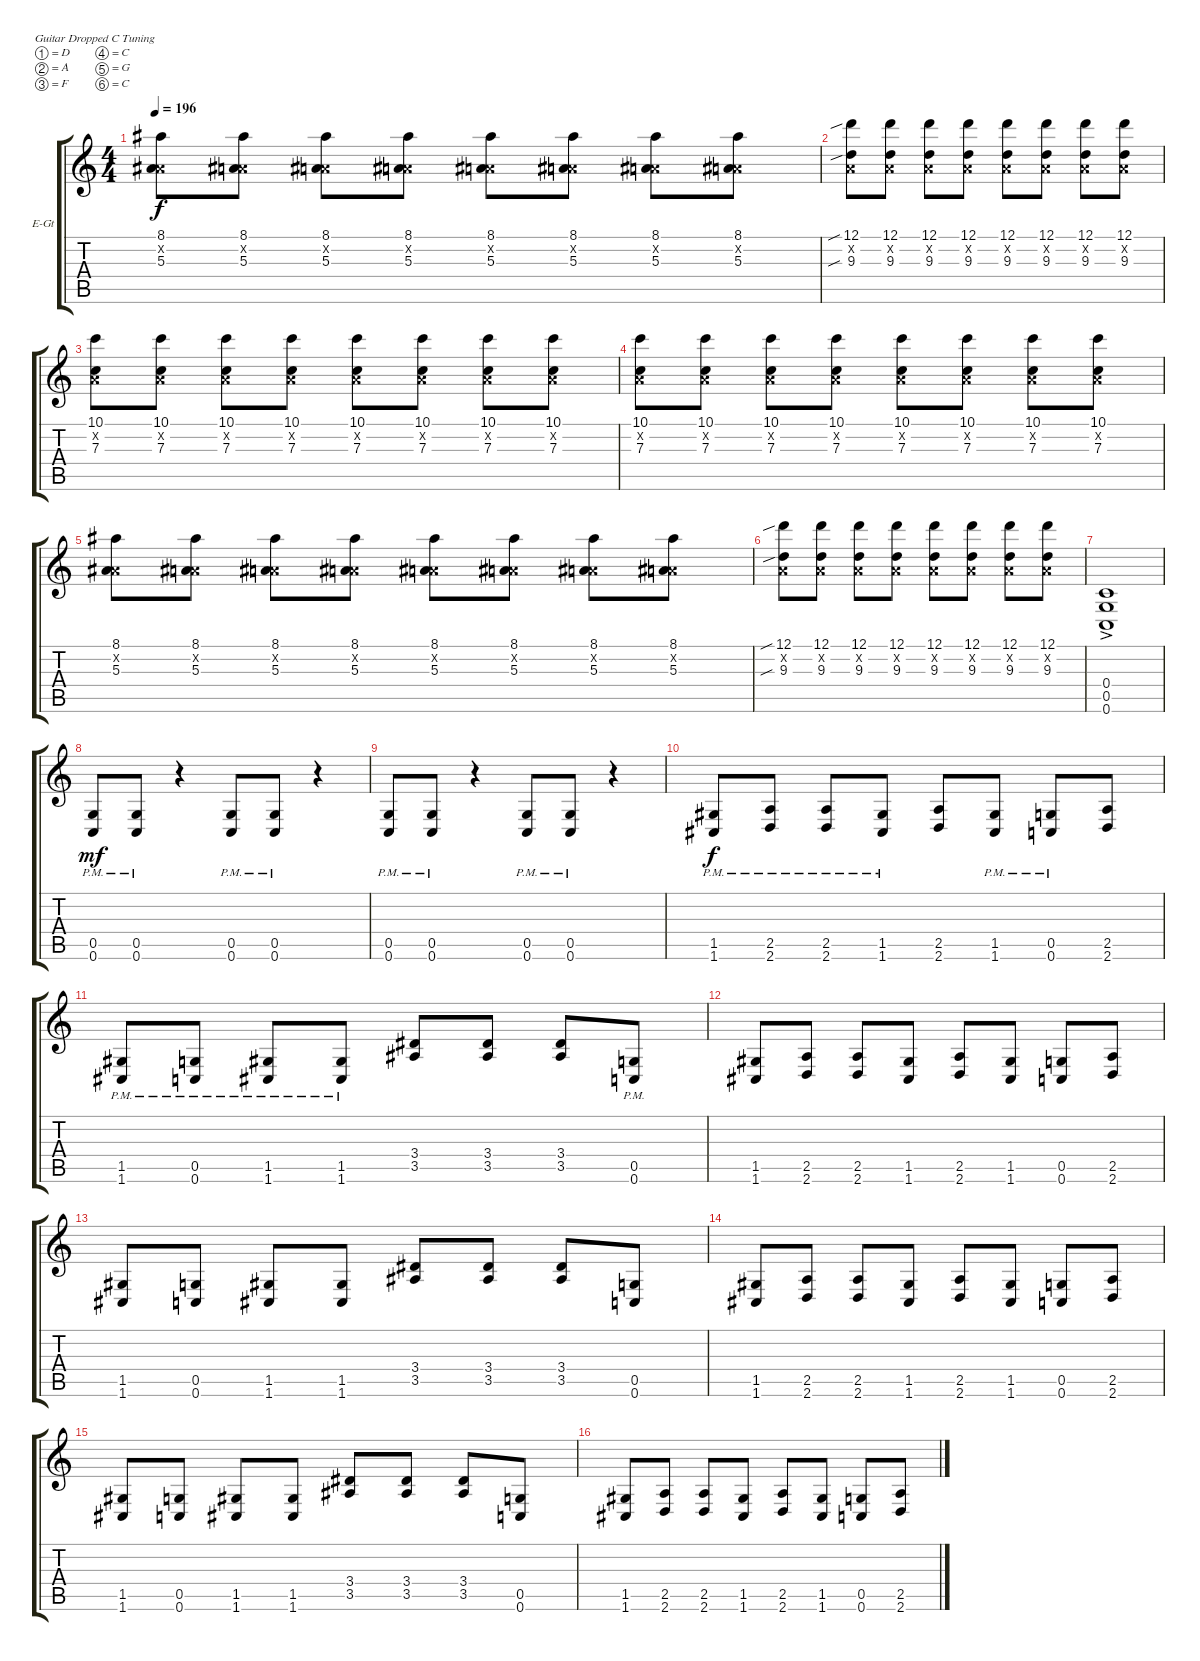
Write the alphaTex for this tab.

\defaultSystemsLayout 4
\bracketExtendMode groupsimilarinstruments
\firstSystemTrackNameOrientation horizontal
\otherSystemsTrackNameOrientation horizontal
\track ("James Hetfield (Rhythm)" "E-Gt") {instrument distortionguitar}
\staff {score tabs}
\tuning (D4 A3 F3 C3 G2 C2)
\ts (4 4)
\tempo 196
\clef g2
\ks c
(8.1 0.2{x} 5.3).8{dy f} (8.1 0.2{x} 5.3).8 (8.1 0.2{x} 5.3).8 (8.1 0.2{x} 5.3).8 (8.1 0.2{x} 5.3).8 (8.1 0.2{x} 5.3).8 (8.1 0.2{x} 5.3).8 (8.1 0.2{x} 5.3).8 |
(12.1{sib} 0.2{x} 9.3{sib}).8 (12.1 0.2{x} 9.3).8 (12.1 0.2{x} 9.3).8 (12.1 0.2{x} 9.3).8 (12.1 0.2{x} 9.3).8 (12.1 0.2{x} 9.3).8 (12.1 0.2{x} 9.3).8 (12.1 0.2{x} 9.3).8 |
(10.1 0.2{x} 7.3).8 (10.1 0.2{x} 7.3).8 (10.1 0.2{x} 7.3).8 (10.1 0.2{x} 7.3).8 (10.1 0.2{x} 7.3).8 (10.1 0.2{x} 7.3).8 (10.1 0.2{x} 7.3).8 (10.1 0.2{x} 7.3).8 |
(10.1 0.2{x} 7.3).8 (10.1 0.2{x} 7.3).8 (10.1 0.2{x} 7.3).8 (10.1 0.2{x} 7.3).8 (10.1 0.2{x} 7.3).8 (10.1 0.2{x} 7.3).8 (10.1 0.2{x} 7.3).8 (10.1 0.2{x} 7.3).8 |
(8.1 0.2{x} 5.3).8 (8.1 0.2{x} 5.3).8 (8.1 0.2{x} 5.3).8 (8.1 0.2{x} 5.3).8 (8.1 0.2{x} 5.3).8 (8.1 0.2{x} 5.3).8 (8.1 0.2{x} 5.3).8 (8.1 0.2{x} 5.3).8 |
(12.1{sib} 0.2{x} 9.3{sib}).8 (12.1 0.2{x} 9.3).8 (12.1 0.2{x} 9.3).8 (12.1 0.2{x} 9.3).8 (12.1 0.2{x} 9.3).8 (12.1 0.2{x} 9.3).8 (12.1 0.2{x} 9.3).8 (12.1 0.2{x} 9.3).8 |
(0.6{ac} 0.5{ac} 0.4{ac}).1 |
(0.6{pm} 0.5{pm}).8{dy mf} (0.5{pm} 0.6{pm}).8 r.4 (0.6{pm} 0.5{pm}).8 (0.6{pm} 0.5{pm}).8 r.4 |
(0.6{pm} 0.5{pm}).8 (0.5{pm} 0.6{pm}).8 r.4 (0.6{pm} 0.5{pm}).8 (0.6{pm} 0.5{pm}).8 r.4 |
(1.6{pm} 1.5{pm}).8{dy f} (2.6{pm} 2.5{pm}).8 (2.6{pm} 2.5{pm}).8 (1.6{pm} 1.5{pm}).8 (2.6 2.5).8 (1.6{pm} 1.5{pm}).8 (0.6{pm} 0.5{pm}).8 (2.6 2.5).8 |
(1.6{pm} 1.5{pm}).8 (0.6{pm} 0.5{pm}).8 (1.6{pm} 1.5{pm}).8 (1.6{pm} 1.5{pm}).8 (3.5 3.4).8 (3.5 3.4).8 (3.5 3.4).8 (0.6{pm} 0.5{pm}).8 |
(1.6 1.5).8 (2.6 2.5).8 (2.6 2.5).8 (1.6 1.5).8 (2.6 2.5).8 (1.6 1.5).8 (0.6 0.5).8 (2.6 2.5).8 |
(1.5 1.6).8 (0.5 0.6).8 (1.5 1.6).8 (1.5 1.6).8 (3.4 3.5).8 (3.4 3.5).8 (3.4 3.5).8 (0.5 0.6).8 |
(1.6 1.5).8 (2.6 2.5).8 (2.6 2.5).8 (1.6 1.5).8 (2.6 2.5).8 (1.6 1.5).8 (0.6 0.5).8 (2.6 2.5).8 |
(1.5 1.6).8 (0.5 0.6).8 (1.5 1.6).8 (1.5 1.6).8 (3.4 3.5).8 (3.4 3.5).8 (3.4 3.5).8 (0.5 0.6).8 |
(1.6 1.5).8 (2.6 2.5).8 (2.6 2.5).8 (1.6 1.5).8 (2.6 2.5).8 (1.6 1.5).8 (0.6 0.5).8 (2.6 2.5).8
